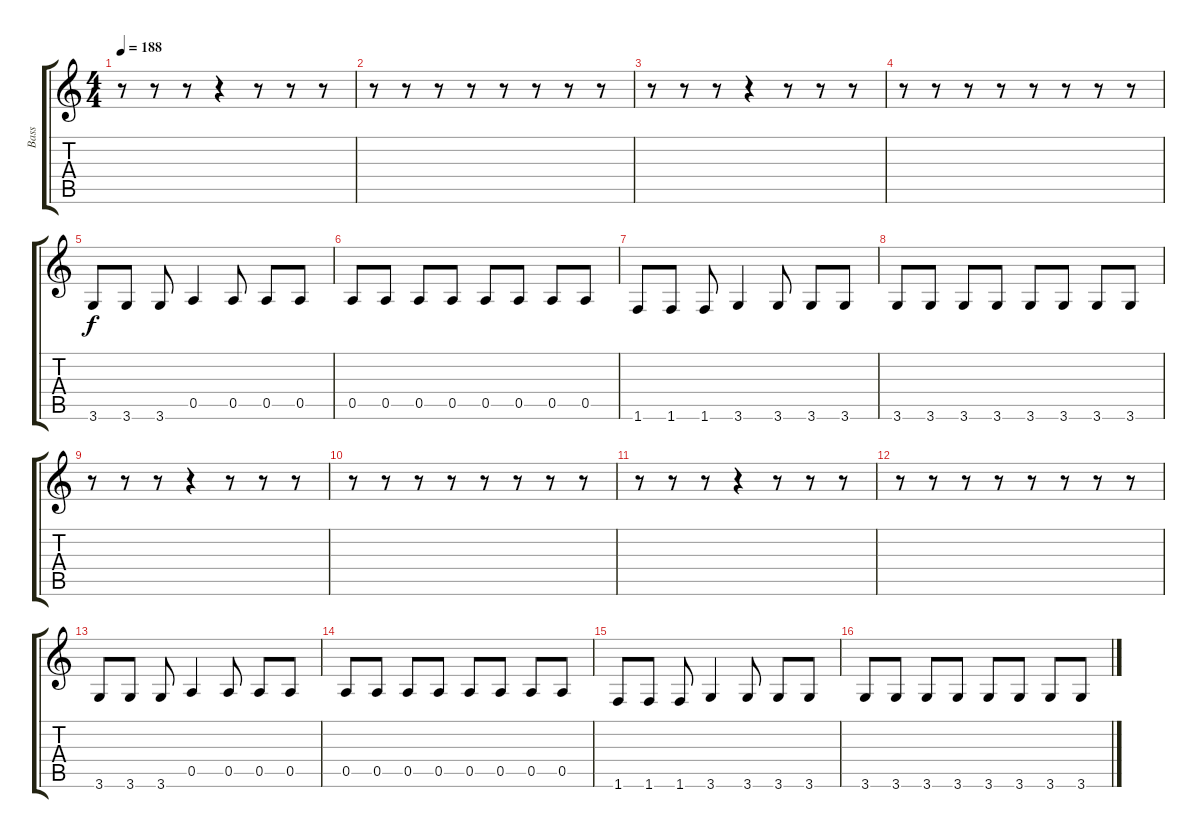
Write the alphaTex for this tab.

\track ("Bass" "Bass") {instrument electricbassfinger}
\staff {score tabs}
\tuning (E4 B3 G3 D3 A2 E2) {hide}
\ts (4 4)
\tempo 188
\clef g2
\ks c
r.8{dy f} r.8 r.8 r.4 r.8 r.8 r.8 |
r.8 r.8 r.8 r.8 r.8 r.8 r.8 r.8 |
r.8 r.8 r.8 r.4 r.8 r.8 r.8 |
r.8 r.8 r.8 r.8 r.8 r.8 r.8 r.8 |
3.6.8 3.6.8 3.6.8 0.5.4 0.5.8 0.5.8 0.5.8 |
0.5.8 0.5.8 0.5.8 0.5.8 0.5.8 0.5.8 0.5.8 0.5.8 |
1.6.8 1.6.8 1.6.8 3.6.4 3.6.8 3.6.8 3.6.8 |
3.6.8 3.6.8 3.6.8 3.6.8 3.6.8 3.6.8 3.6.8 3.6.8 |
r.8 r.8 r.8 r.4 r.8 r.8 r.8 |
r.8 r.8 r.8 r.8 r.8 r.8 r.8 r.8 |
r.8 r.8 r.8 r.4 r.8 r.8 r.8 |
r.8 r.8 r.8 r.8 r.8 r.8 r.8 r.8 |
3.6.8 3.6.8 3.6.8 0.5.4 0.5.8 0.5.8 0.5.8 |
0.5.8 0.5.8 0.5.8 0.5.8 0.5.8 0.5.8 0.5.8 0.5.8 |
1.6.8 1.6.8 1.6.8 3.6.4 3.6.8 3.6.8 3.6.8 |
3.6.8 3.6.8 3.6.8 3.6.8 3.6.8 3.6.8 3.6.8 3.6.8
